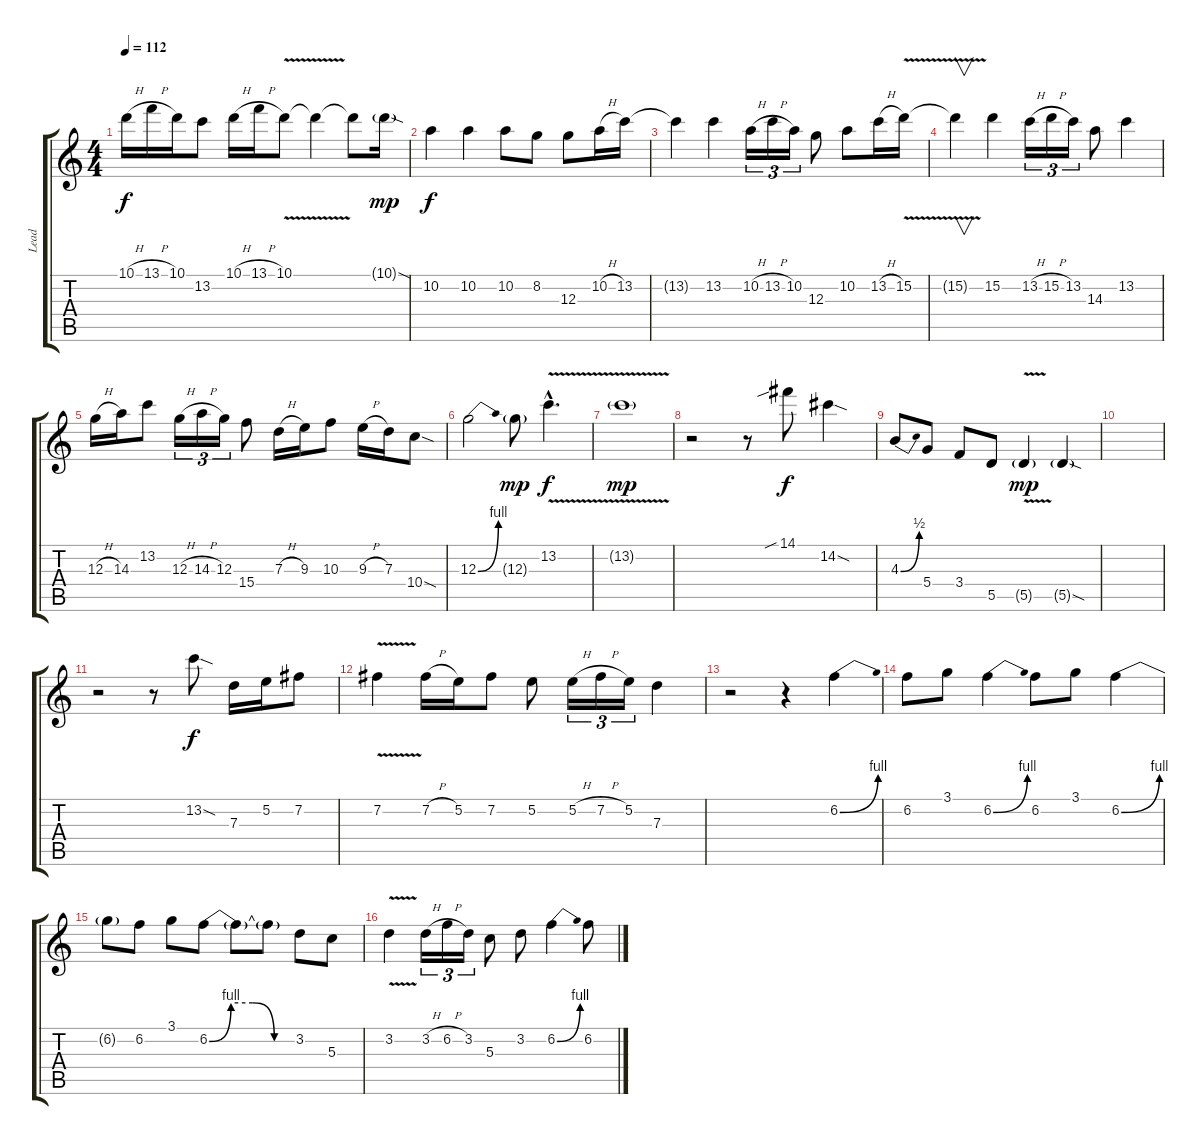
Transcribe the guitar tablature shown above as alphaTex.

\track ("Lead" "Lead") {instrument overdrivenguitar}
\staff {score tabs}
\tuning (E4 B3 G3 D3 A2 E2) {hide}
\ts (4 4)
\tempo 112
\clef g2
\ks c
10.1{h}.16{dy f} 13.1{h}.16 10.1.16 13.2.8 10.1{h}.16 13.1{h}.16 10.1{v}.8 10.1{t}.4 10.1{t}.8 10.1{sod g}.16{dy mp} |
10.2.4{dy f} 10.2.4 10.2.8 8.2.8 12.3.8 10.2{h}.16 13.2.16 |
13.2{t}.4 13.2.4 10.2{h}.16{tu (3 2)} 13.2{h}.16{tu (3 2)} 10.2.16{tu (3 2)} 12.3.8 10.2.8 13.2{h}.16 15.2{v}.16 |
15.2{t}.4{v} 15.2.4 13.2{h}.16{tu (3 2)} 15.2{h}.16{tu (3 2)} 13.2.16{tu (3 2)} 14.3.8 13.2.4 |
12.3{h}.16 14.3.16 13.2.8 12.3{h}.16{tu (3 2)} 14.3{h}.16{tu (3 2)} 12.3.16{tu (3 2)} 15.4.8 7.3{h}.16 9.3.16 10.3.8 9.3{h}.16 7.3.16 10.4{sod}.8 |
12.3{be (bend 0 0 60 4)}.2 12.3{g}.8{dy mp} 13.2{v hac}.4{d dy f} |
13.2{v g}.1{dy mp} |
r.2 r.8 14.1{sib}.8{dy f} 14.2{sod}.4 |
4.3{be (bend 0 0 60 2)}.8 5.4.8 3.4.8 5.5.8 5.5{v g}.4{dy mp} 5.5{sod g}.4 |
|
r.2 r.8 13.2{sod}.8{dy f} 7.3.16 5.2.16 7.2.8 |
7.2{v}.4 7.2{h}.16 5.2.16 7.2.8 5.2.8 5.2{h}.16{tu (3 2)} 7.2{h}.16{tu (3 2)} 5.2.16{tu (3 2)} 7.3.4 |
r.2 r.4 6.2{be (bend 0 0 60 4)}.4 |
6.2.8 3.1.8 6.2{be (bend 0 0 60 4)}.4 6.2.8 3.1.8 6.2{be (bend 0 0 60 4)}.4 |
6.2{t}.8 6.2.8 3.1.8 6.2{be (custom 0 0 15 4 30 4 45 0 60 0)}.8 6.2{t}.8 6.2{t}.8 3.2.8 5.3.8 |
3.2{v}.4 3.2{h}.16{tu (3 2)} 6.2{h}.16{tu (3 2)} 3.2.16{tu (3 2)} 5.3.8 3.2.8 6.2{be (bend 0 0 60 4)}.4 6.2.8
